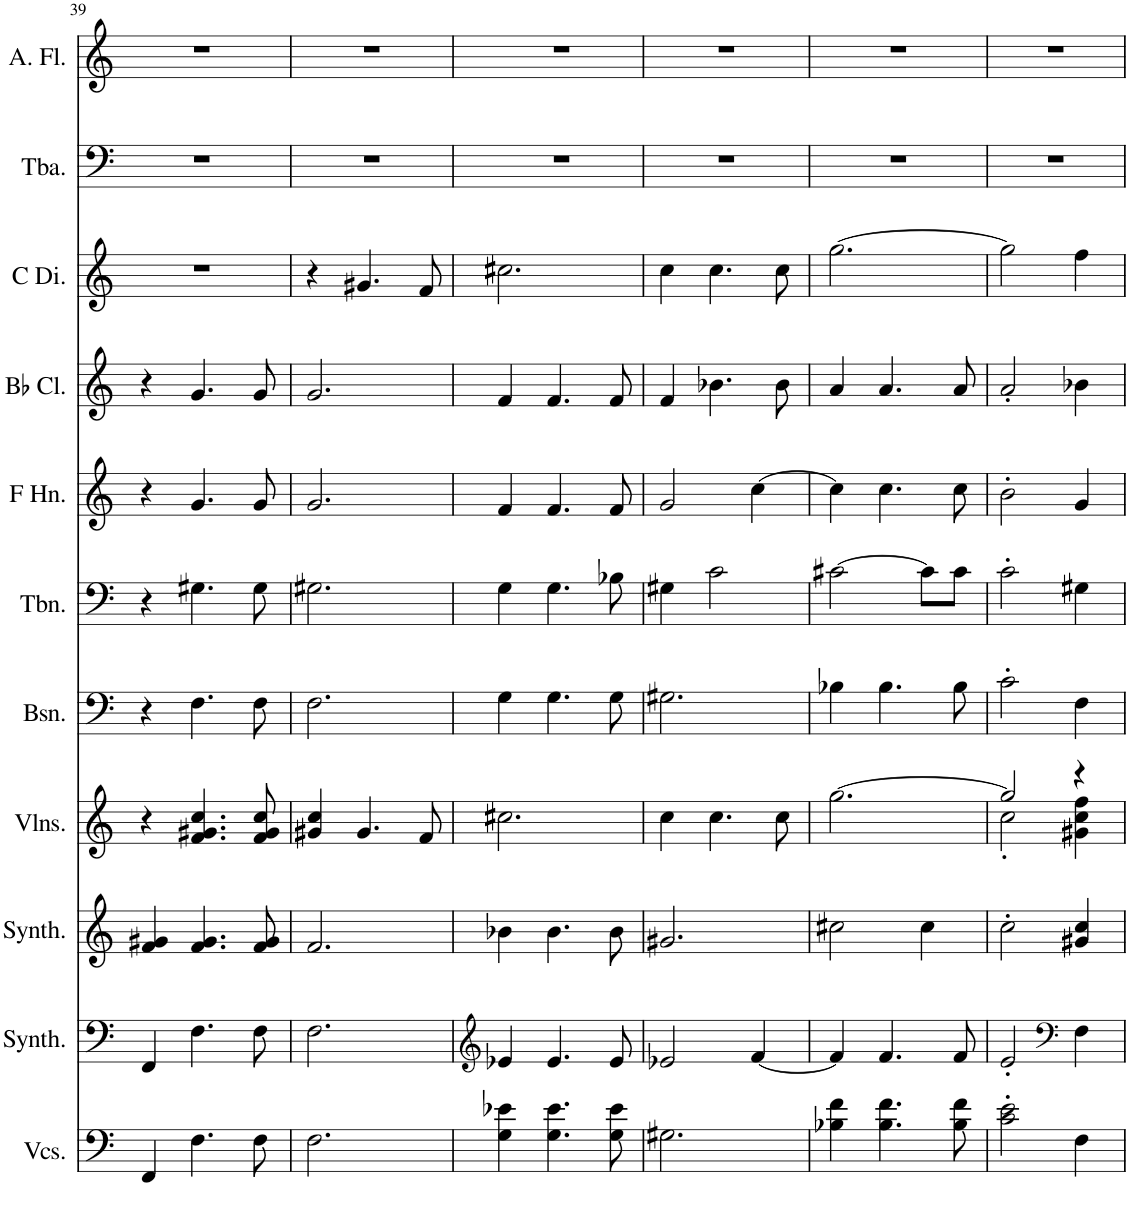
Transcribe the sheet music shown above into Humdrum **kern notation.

**kern	**kern	**kern	**kern	**kern	**kern	**kern	**kern	**kern	**kern	**kern
*part11	*part10	*part9	*part8	*part7	*part6	*part5	*part4	*part3	*part2	*part1
*staff11	*staff10	*staff9	*staff8	*staff7	*staff6	*staff5	*staff4	*staff3	*staff2	*staff1
*I"Violoncellos, D'Bass/Strings, etc	*I"String Synthesizer, Synth strings, etc	*I"String Synthesizer, Synth strings 2	*I"Violins, 1st violins	*I"Bassoon, Bass 2	*I"Trombone, Bass 1	*I"Horn in F, Tenor	*I"Bb Clarinet, Alto	*I"C Dizi, Treble	*I"Tuba, Bass Solo	*I"Alto Flute, Contralto Solo
*I'Vcs.	*I'Synth.	*I'Synth.	*I'Vlns.	*I'Bsn.	*I'Tbn.	*	*I'Bb Cl.	*I'C Di.	*I'Tba.	*I'A. Fl.
!!LO:PB:g=z
*clefF4	*clefF4	*clefG2	*clefG2	*clefF4	*clefF4	*clefG2	*clefG2	*clefG2	*clefF4	*clefG2
*	*	*	*	*	*	*Trd4c7	*Trd1c2	*Trd-7c-12	*	*Trd3c5
*k[]	*k[]	*k[]	*k[]	*k[]	*k[]	*k[]	*k[]	*k[]	*k[]	*k[]
*M3/4	*M3/4	*M3/4	*M3/4	*M3/4	*M3/4	*M3/4	*M3/4	*M3/4	*M3/4	*M3/4
=39	=39	=39	=39	=39	=39	=39	=39	=39	=39	=39
4FF/	4FF/	4f/ 4g#X/	4r	4r	4r	4r	4r	2.r	2.r	2.r
4.F\	4.F\	4.f/ 4.g#/	4.f/ 4.g#X/ 4.cc/	4.F\	4.G#X\	4.g/	4.g/	.	.	.
8F\	8F\	8f/ 8g#/	8f/ 8g#/ 8cc/	8F\	8G#\	8g/	8g/	.	.	.
=40	=40	=40	=40	=40	=40	=40	=40	=40	=40	=40
2.F\	2.F\	2.f/	4g#X/ 4cc/	2.F\	2.G#X\	2.g/	2.g/	4r	2.r	2.r
.	.	.	4.g#/	.	.	.	.	4.g#X/	.	.
.	.	.	8f/	.	.	.	.	8f/	.	.
=41	=41	=41	=41	=41	=41	=41	=41	=41	=41	=41
*	*clefG2	*	*	*	*	*	*	*	*	*
4G\ 4e-X\	4e-X/	4b-X\	2.cc#X\	4G\	4G\	4f/	4f/	2.cc#X\	2.r	2.r
4.G\ 4.e-\	4.e-/	4.b-\	.	4.G\	4.G\	4.f/	4.f/	.	.	.
8G\ 8e-\	8e-/	8b-\	.	8G\	8B-X\	8f/	8f/	.	.	.
=42	=42	=42	=42	=42	=42	=42	=42	=42	=42	=42
2.G#X\	2e-X/	2.g#X/	4cc\	2.G#X\	4G#X\	2g/	4f/	4cc\	2.r	2.r
.	.	.	4.cc\	.	2c\	.	4.b-X\	4.cc\	.	.
.	[4f/	.	.	.	.	[4cc\	.	.	.	.
.	.	.	8cc\	.	.	.	8b-\	8cc\	.	.
=43	=43	=43	=43	=43	=43	=43	=43	=43	=43	=43
4B-X\ 4f\	4f/]	2cc#X\	[2.gg\	4B-X\	[2c#X\	4cc\]	4a/	[2.gg\	2.r	2.r
4.B-\ 4.f\	4.f/	.	.	4.B-\	.	4.cc\	4.a/	.	.	.
.	.	4cc#\	.	.	8c#\L]	.	.	.	.	.
8B-\ 8f\	8f/	.	.	8B-\	8c#\J	8cc\	8a/	.	.	.
=44	=44	=44	=44	=44	=44	=44	=44	=44	=44	=44
*	*	*	*^	*	*	*	*	*	*	*
2c\' 2e\'	2e'/	2cc'\	2gg/]	2cc'\	2c'\	2c'\	2b'\	2a'/	2gg\]	2.r	2.r
*	*clefF4	*	*	*	*	*	*	*	*	*	*
4F\	4F\	4g#X/ 4cc/	4r	4g#X\ 4cc\ 4ff\	4F\	4G#X\	4g/	4b-X\	4ff\	.	.
*	*	*	*v	*v	*	*	*	*	*	*	*
=	=	=	=	=	=	=	=	=	=	=
*-	*-	*-	*-	*-	*-	*-	*-	*-	*-	*-
